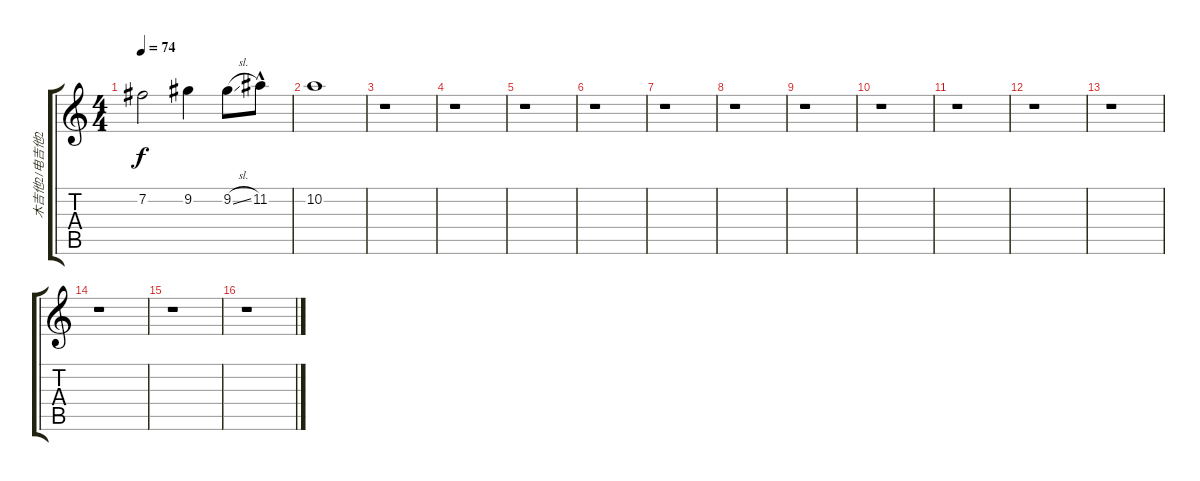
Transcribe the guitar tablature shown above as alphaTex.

\track ("木吉他2/电吉他2" "木吉他2/电吉他2") {instrument distortionguitar}
\staff {score tabs}
\tuning (E4 B3 G3 D3 A2 E2) {hide}
\ts (4 4)
\tempo 74
\clef g2
\ks c
7.2.2{dy f} 9.2.4 9.2{sl}.8 11.2{hac}.8 |
10.2.1 |
r.1 |
r.1 |
r.1 |
r.1 |
r.1 |
r.1 |
r.1 |
r.1 |
r.1 |
r.1 |
r.1 |
r.1 |
r.1 |
r.1
